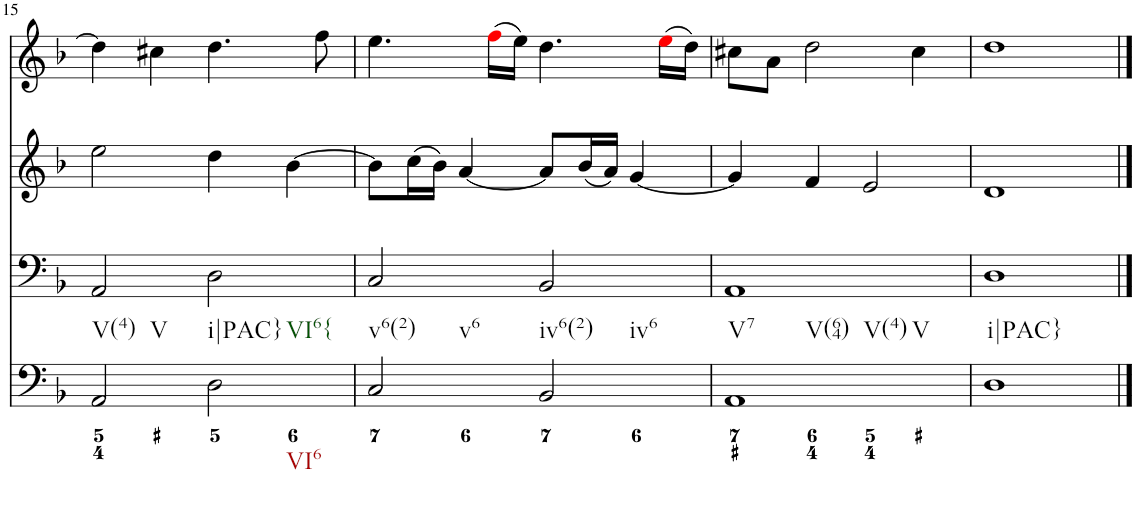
**kern	**kern	**kern	**kern
*part4	*part3	*part2	*part1
*staff4	*staff3	*staff2	*staff1
*I"violn	*I"violn	*I"cello	*I"organ
!!LO:PB:g=z
*clefF4	*clefF4	*clefG2	*clefG2
*k[b-]	*k[b-]	*k[b-]	*k[b-]
*d:	*d:	*d:	*d:
*M4/4	*M4/4	*M4/4	*M4/4
*met(c)	*met(c)	*met(c)	*met(c)
=15	=15	=15	=15
!LO:TX:b:t=V(4)	!	!	!
!LO:TX:b:t=V	!	!	!
2AA/	2AA/	2ee\	4dd\]
.	.	.	4cc#X\
!LO:TX:b:t=i|PAC}	!	!	!
!LO:TX:b:t=VI6	!	!	!
!LO:TX:b:t=VI6{	!	!	!
2D\	2D\	4dd\	4.dd\
.	.	[4b-\	.
.	.	.	8ff\
=16	=16	=16	=16
!LO:TX:b:t=v6(2)	!	!	!
!LO:TX:b:t=v6	!	!	!
2C/	2C/	8b-\L]	4.ee\
.	.	(16cc\L	.
.	.	16b-\JJ)	.
.	.	[4a/	.
.	.	.	(16ffi\LL
.	.	.	16ee\JJ)
!LO:TX:b:t=iv6(2)	!	!	!
!LO:TX:b:t=iv6	!	!	!
2BB-/	2BB-/	8a/L]	4.dd\
.	.	(16b-/L	.
.	.	16a/JJ)	.
.	.	[4g/	.
.	.	.	(16eei\LL
.	.	.	16dd\JJ)
=17	=17	=17	=17
!LO:TX:b:t=V7	!	!	!
!LO:TX:b:t=V(64)	!	!	!
!LO:TX:b:t=V(4)	!	!	!
!LO:TX:b:t=V	!	!	!
1AA	1AA	4g/]	8cc#X\L
.	.	.	8a\J
.	.	4f/	2dd\
.	.	2e/	.
.	.	.	4cc#\
=18	=18	=18	=18
!LO:TX:b:t=i|PAC}	!	!	!
1D	1D	1d	1dd
==	==	==	==
*-	*-	*-	*-
